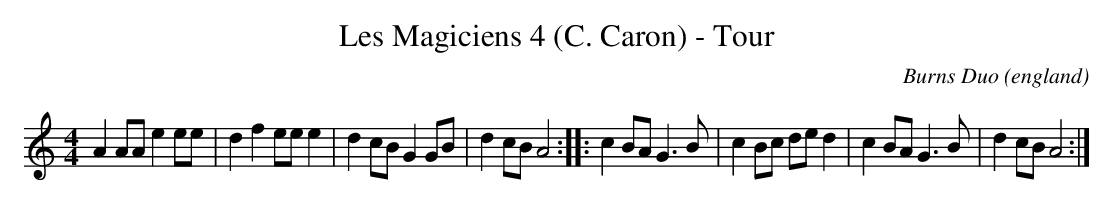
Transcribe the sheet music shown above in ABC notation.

X:1
T:Les Magiciens 4 (C. Caron) - Tour
O:england
C:Burns Duo
M:4/4
L:1/8
K:C
A2 AA e2 ee|d2 f2 ee e2|\
d2 cB G2 GB|d2 cB A4:|\
|:c2 BA G3B|c2 Bc de d2|\
c2 BA G3 B|d2 cB A4:|
